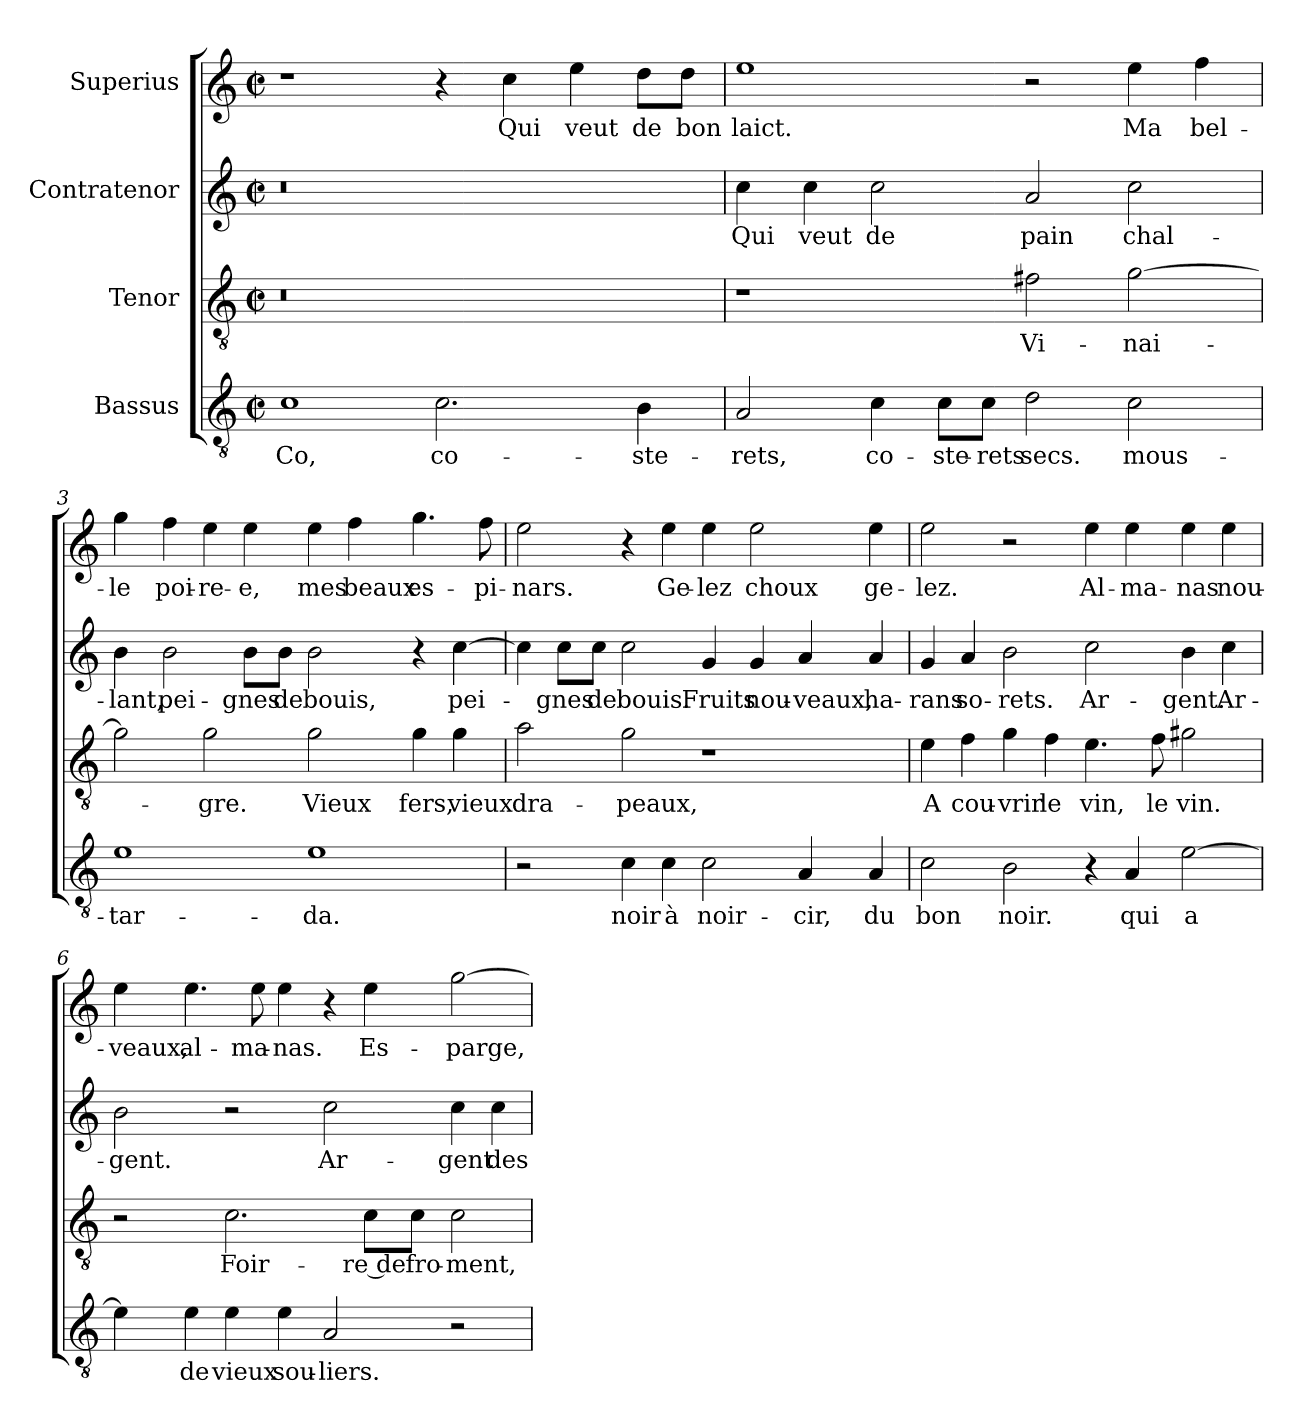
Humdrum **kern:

**kern	**text	**kern	**text	**kern	**text	**kern	**text
*part4	*part4	*part3	*part3	*part2	*part2	*part1	*part1
*staff4	*staff4	*staff3	*staff3	*staff2	*staff2	*staff1	*staff1
*I"Bassus	*	*I"Tenor	*	*I"Contratenor	*	*I"Superius	*
*clefGv2	*	*clefGv2	*	*clefG2	*	*clefG2	*
*ITrd7c12	*	*ITrd7c12	*	*	*	*	*
*k[]	*	*k[]	*	*k[]	*	*k[]	*
*C:	*	*C:	*	*C:	*	*C:	*
*M2/2	*	*M2/2	*	*M2/2	*	*M2/2	*
*met(c|)	*	*met(c|)	*	*met(c|)	*	*met(c|)	*
=1	=1	=1	=1	=1	=1	=1	=1
!	!	!LO:N:vis=0	!	!LO:N:vis=0	!	!	!
1C\	Co,	1r	.	1r	.	1r	.
2.C\	co-	1ryy	.	1ryy	.	4r	.
.	.	.	.	.	.	4cc\	Qui
.	.	.	.	.	.	4ee\	veut
4BB\	-ste-	.	.	.	.	8dd\L	de
.	.	.	.	.	.	8dd\J	bon
=2	=2	=2	=2	=2	=2	=2	=2
2AA/	-rets,	1r	.	4cc\	Qui	1ee\	laict.
.	.	.	.	4cc\	veut	.	.
4C\	co-	.	.	2cc\	de	.	.
8C\L	-ste-	.	.	.	.	.	.
8C\J	-rets	.	.	.	.	.	.
2D\	secs.	2F#X\	Vi-	2a/	pain	2r	.
2C\	mous-	[2G\	-nai-	2cc\	chal-	4ee\	Ma
.	.	.	.	.	.	4ff\	bel-
=3	=3	=3	=3	=3	=3	=3	=3
1E\	-tar-	2G\]	.	4b\	-lant,	4gg\	-le
.	.	.	.	2b\	pei-	4ff\	poi-
.	.	2G\	-gre.	.	.	4ee\	-re-
.	.	.	.	8b\L	-gnes	4ee\	-e,
.	.	.	.	8b\J	de	.	.
1E\	-da.	2G\	Vieux	2b\	bouis,	4ee\	mes
.	.	.	.	.	.	4ff\	beaux
.	.	4G\	fers,	4r	.	4.gg\	es-
.	.	4G\	vieux	[4cc\	pei-	.	.
.	.	.	.	.	.	8ff\	-pi-
!!LO:LB:g=z
=4	=4	=4	=4	=4	=4	=4	=4
2r	.	2A\	dra-	4cc\]	.	2ee\	-nars.
.	.	.	.	8cc\L	-gnes	.	.
.	.	.	.	8cc\J	de	.	.
4C\	noir	2G\	-peaux,	2cc\	bouis.	4r	.
4C\	à	.	.	.	.	4ee\	Ge-
2C\	noir-	1r	.	4g/	Fruits	4ee\	-lez
.	.	.	.	4g/	nou-	2ee\	choux
4AA/	-cir,	.	.	4a/	-veaux,	.	.
4AA/	du	.	.	4a/	ha-	4ee\	ge-
=5	=5	=5	=5	=5	=5	=5	=5
2C\	bon	4E\	A	4g/	-rans	2ee\	-lez.
.	.	4F\	cou-	4a/	so-	.	.
2BB\	noir.	4G\	-vrir	2b\	-rets.	2r	.
.	.	4F\	le	.	.	.	.
4r	.	4.E\	vin,	2cc\	Ar-	4ee\	Al-
4AA/	qui	.	.	.	.	4ee\	-ma-
.	.	8F\	le	.	.	.	.
[2E\	a	2G#X\	vin.	4b\	-gent.	4ee\	-nas
.	.	.	.	4cc\	Ar-	4ee\	nou-
=6	=6	=6	=6	=6	=6	=6	=6
4E\]	.	2r	.	2b\	-gent.	4ee\	-veaux,
4E\	de	.	.	.	.	4.ee\	al-
4E\	vieux	2.C\	Foir-	2r	.	.	.
.	.	.	.	.	.	8ee\	-ma-
4E\	sou-	.	.	.	.	4ee\	-nas.
2AA/	-liers.	.	.	2cc\	Ar-	4r	.
.	.	8C\L	-re de	.	.	4ee\	Es-
.	.	8C\J	fro-	.	.	.	.
2r	.	2C\	-ment,	4cc\	-gent	[2gg\	-parge,
.	.	.	.	4cc\	des	.	.
=	=	=	=	=	=	=	=
*-	*-	*-	*-	*-	*-	*-	*-
